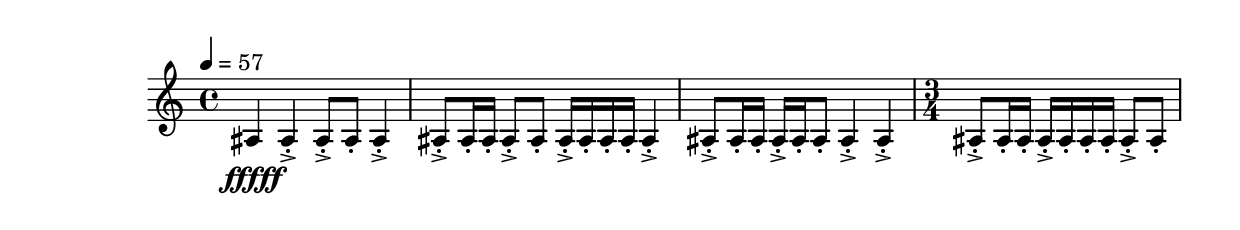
\version "2.18.2"
\score {
  
   \new Staff \with {
  } 
  {
    
      \tempo 4 = 57
      
      
      
 \clef treble
%   69  Pno  A#3 ["231.48193359375", "57.8807529181162", "-62.436012268066406"]
      ais4\fffff   ais-.->    ais8-.-> ais-.    ais4-.->
      ais8-.-> ais16-. ais-.    ais8-.-> ais-.   ais16-.-> ais-.  ais-. ais-.    ais4-.-> 
      ais8-.-> ais16-.  ais16-.    ais-.-> ais-.  ais8-.    ais4-.->    ais-.->
      \time 3/4  ais8-.-> ais16-. ais-.    ais16-.-> ais-.  ais-. ais-.    ais8-.-> ais-.  
     
     
     
  }
  \layout{ 
  
  }
  \midi{}
}